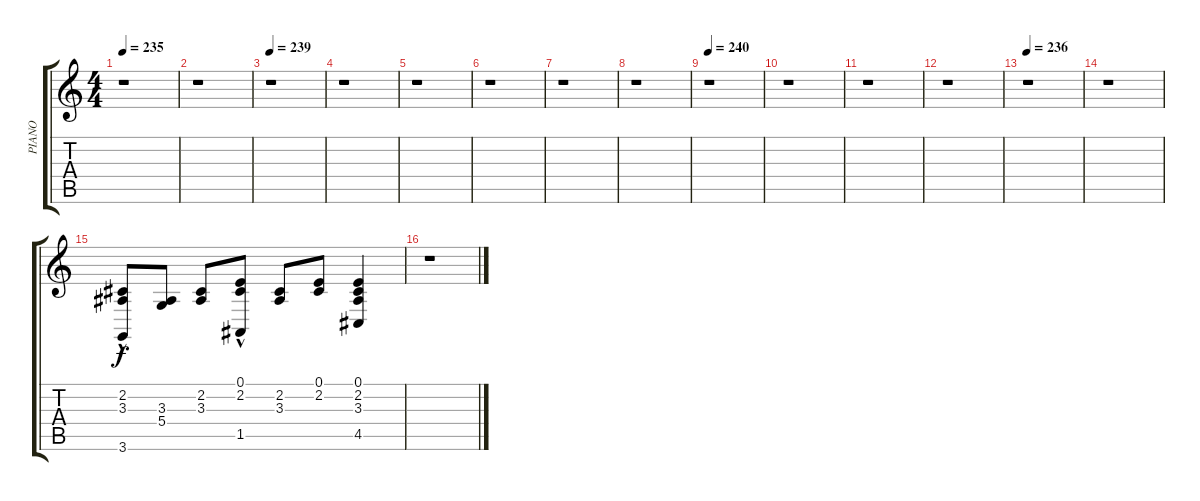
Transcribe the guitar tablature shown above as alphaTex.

\track ("PIANO" "PIANO") {instrument acousticgrandpiano}
\staff {score tabs}
\tuning (E4 B3 G3 D3 A2 E2) {hide}
\ts (4 4)
\tempo 235
\clef g2
\ks c
r.1{dy f} |
r.1 |
\tempo 239
r.1 |
r.1 |
r.1 |
r.1 |
r.1 |
r.1 |
\tempo 240
r.1 |
r.1 |
r.1 |
r.1 |
\tempo 236
r.1 |
r.1 |
(2.2 3.3 3.6{hac}).8 (3.3 5.4).8 (2.2 3.3).8 (0.1 2.2 1.5{hac}).8 (2.2 3.3).8 (0.1 2.2).8 (0.1 2.2 3.3 4.5).4 |
r.1
